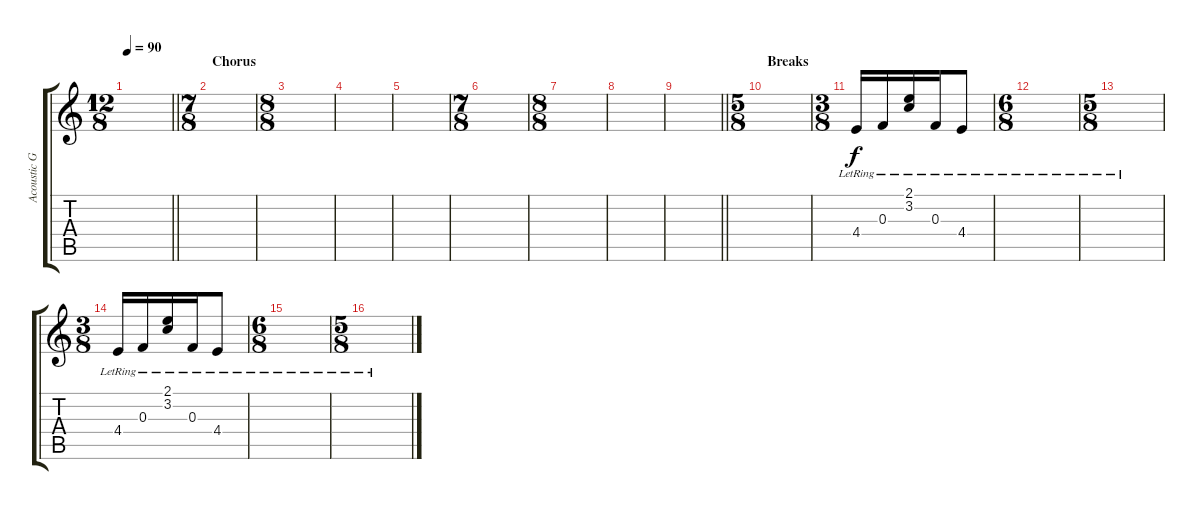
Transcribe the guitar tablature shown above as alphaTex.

\track ("Acoustic Guitar Lead" "Acoustic G") {instrument acousticguitarsteel}
\staff {score tabs}
\tuning (D4 A3 F3 C3 G2 D2) {hide}
\ts (12 8)
\tempo 90
\clef g2
\barLineRight lightlight
\ks c
|
\ts (7 8)
\section ("" "Chorus")
|
\ts (8 8)
|
|
|
\ts (7 8)
|
\ts (8 8)
|
|
\barLineRight lightlight
|
\ts (5 8)
\section ("" "Breaks")
|
\ts (3 8)
4.4{lr}.16 0.3{lr}.16 (2.1{lr} 3.2{lr}).16 0.3{lr}.16 4.4{lr}.8 |
\ts (6 8)
|
\ts (5 8)
|
\ts (3 8)
4.4{lr}.16 0.3{lr}.16 (2.1{lr} 3.2{lr}).16 0.3{lr}.16 4.4{lr}.8 |
\ts (6 8)
|
\ts (5 8)
